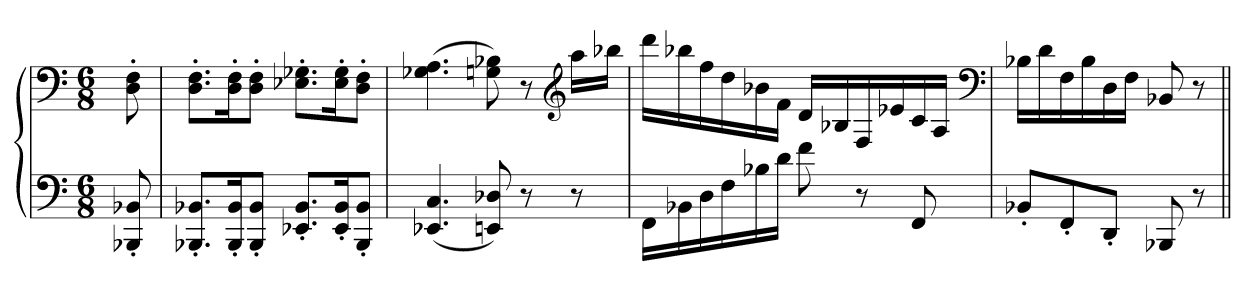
**kern	**kern
*part1	*part1
*staff2	*staff1
*clefF4	*clefF4
*M6/8	*M6/8
=	=
8BBB-X' 8BB-X'	8D' 8F'
=	=
8.BBB-X' 8.BB-X'L	8.D' 8.F'L
16BBB-' 16BB-'K	16D' 16F'K
8BBB-' 8BB-'J	8D' 8F'J
8.EE-X' 8.BB-'L	8.E-X' 8.G-X'L
16EE-' 16BB-'K	16E-' 16G-'K
8BBB-' 8BB-'J	8D' 8F'J
=	=
(4.EE-X 4.C	(4.G-X 4.A
8EEn 8D-X)	8Gn 8B-X)
8r	8r
*	*clefG2
8r	16aaLL
.	16bb-XJJ
=	=
16FFLL	16dddLL
16BB-X	16bb-X
16D	16ff
16F	16dd
16B-X	16b-X
16dJJ	16fJJ
8f	16dLL
.	16B-X
8r	16F
.	16e-X
8FF	16c
.	16AJJ
*	*clefF4
=	=
8BB-X'L	16B-XLL
.	16d
8FF'	16F
.	16B-
8DD'J	16D
.	16FJJ
8BBB-X	8BB-X
8r	8r
=||	=||
*-	*-
